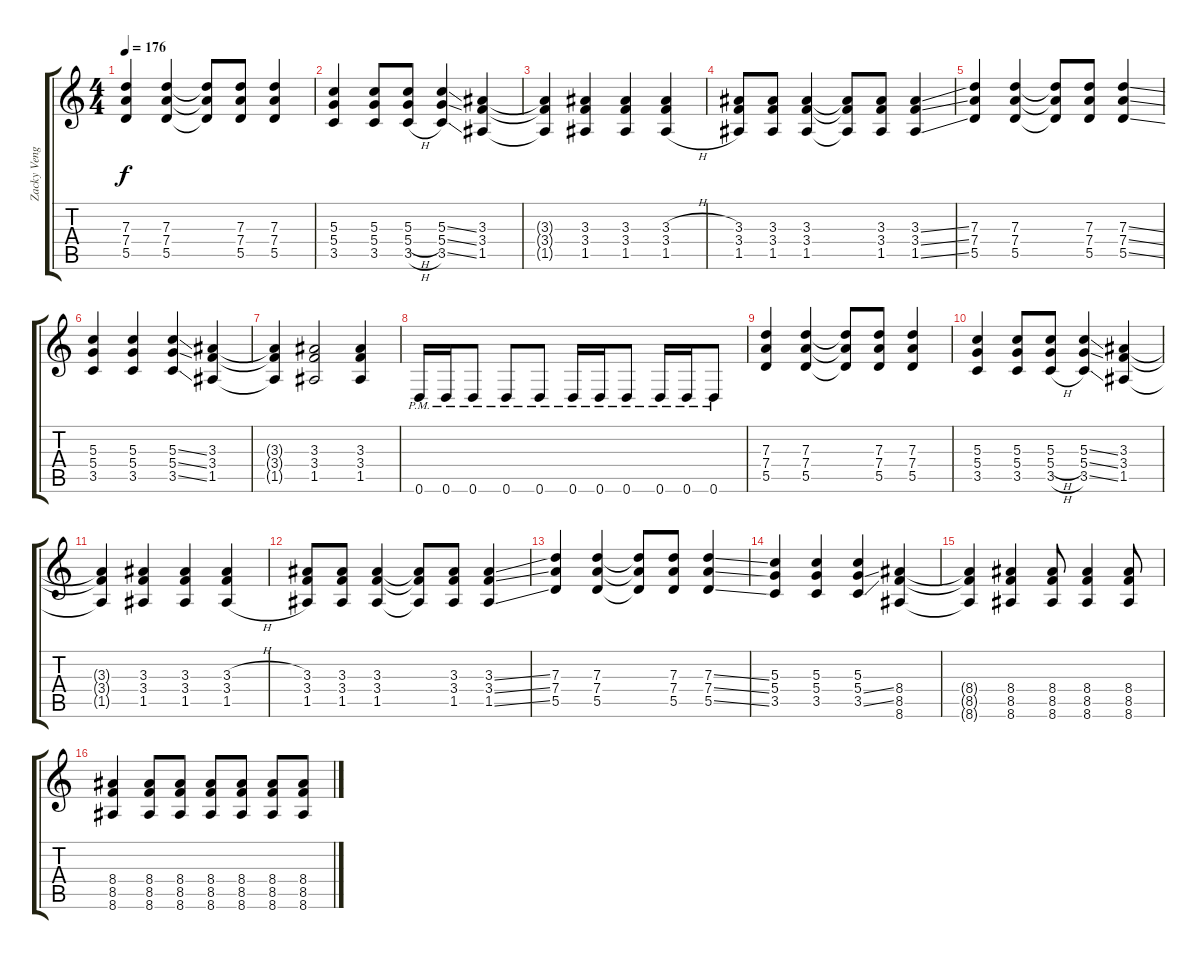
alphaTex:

\track ("Zacky Vengeance" "Zacky Veng") {instrument distortionguitar}
\staff {score tabs}
\tuning (E4 B3 G3 D3 A2 D2) {hide}
\ts (4 4)
\tempo 176
\clef g2
\ks c
(7.3 7.4 5.5).4{dy f} (7.3 7.4 5.5).4 (7.3{t} 7.4{t} 5.5{t}).8 (7.3 7.4 5.5).8 (7.3 7.4 5.5).4 |
(5.3 5.4 3.5).4 (5.3 5.4 3.5).8 (5.3 5.4{h} 3.5{h}).8 (5.3{ss} 5.4{ss} 3.5{ss}).4 (3.3 3.4 1.5).4 |
(3.3{t} 3.4{t} 1.5{t}).4 (3.3 3.4 1.5).4 (3.3 3.4 1.5).4 (3.3{h} 3.4 1.5{h}).4 |
(3.3 3.4 1.5).8 (3.3 3.4 1.5).8 (3.3 3.4 1.5).4 (3.3{t} 3.4{t} 1.5{t}).8 (3.3 3.4 1.5).8 (3.3{ss} 3.4{ss} 1.5{ss}).4 |
(7.3 7.4 5.5).4 (7.3 7.4 5.5).4 (7.3{t} 7.4{t} 5.5{t}).8 (7.3 7.4 5.5).8 (7.3{ss} 7.4{ss} 5.5{ss}).4 |
(5.3 5.4 3.5).4 (5.3 5.4 3.5).4 (5.3{ss} 5.4{ss} 3.5{ss}).4 (3.3 3.4 1.5).4 |
(3.3{t} 3.4{t} 1.5{t}).4 (3.3 3.4 1.5).2 (3.3 3.4 1.5).4 |
0.6{pm}.16 0.6{pm}.16 0.6{pm}.8 0.6{pm}.8 0.6{pm}.8 0.6{pm}.16 0.6{pm}.16 0.6{pm}.8 0.6{pm}.16 0.6{pm}.16 0.6{pm}.8 |
(7.3 7.4 5.5).4 (7.3 7.4 5.5).4 (7.3{t} 7.4{t} 5.5{t}).8 (7.3 7.4 5.5).8 (7.3 7.4 5.5).4 |
(5.3 5.4 3.5).4 (5.3 5.4 3.5).8 (5.3 5.4{h} 3.5{h}).8 (5.3{ss} 5.4{ss} 3.5{ss}).4 (3.3 3.4 1.5).4 |
(3.3{t} 3.4{t} 1.5{t}).4 (3.3 3.4 1.5).4 (3.3 3.4 1.5).4 (3.3{h} 3.4 1.5{h}).4 |
(3.3 3.4 1.5).8 (3.3 3.4 1.5).8 (3.3 3.4 1.5).4 (3.3{t} 3.4{t} 1.5{t}).8 (3.3 3.4 1.5).8 (3.3{ss} 3.4{ss} 1.5{ss}).4 |
(7.3 7.4 5.5).4 (7.3 7.4 5.5).4 (7.3{t} 7.4{t} 5.5{t}).8 (7.3 7.4 5.5).8 (7.3{ss} 7.4{ss} 5.5{ss}).4 |
(5.3 5.4 3.5).4 (5.3 5.4 3.5).4 (5.3 5.4{ss} 3.5{ss}).4 (8.4 8.5 8.6).4 |
(8.4{t} 8.5{t} 8.6{t}).4 (8.4 8.5 8.6).4 (8.4 8.5 8.6).8 (8.4 8.5 8.6).4 (8.4 8.5 8.6).8 |
(8.4 8.5 8.6).4 (8.4 8.5 8.6).8 (8.4 8.5 8.6).8 (8.4 8.5 8.6).8 (8.4 8.5 8.6).8 (8.4 8.5 8.6).8 (8.4 8.5 8.6).8
